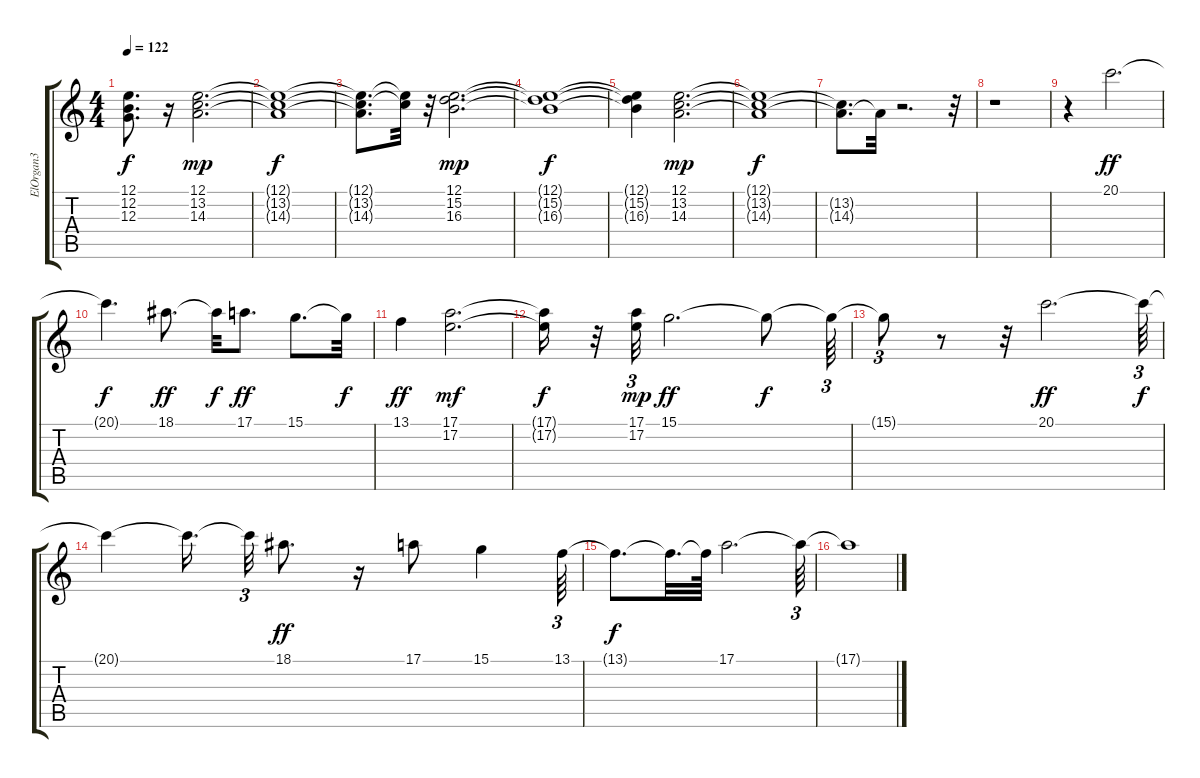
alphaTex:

\track ("ElOrgan3" "ElOrgan3") {instrument rockorgan}
\staff {score tabs}
\tuning (E4 B3 G3 D3 A2 E2) {hide}
\ts (4 4)
\tempo 122
\clef g2
\ks c
(12.1{t} 12.2{t} 12.3{t}).8{d dy f} r.16 (12.1 13.2 14.3).2{d dy mp} |
(12.1{t} 13.2{t} 14.3{t}).1{dy f} |
(12.1{t} 13.2{t} 14.3{t}).8{d} (12.1{t} 13.2{t}).32 r.32 (12.1 15.2 16.3).2{d dy mp} |
(12.1{t} 15.2{t} 16.3{t}).1{dy f} |
(12.1{t} 15.2{t} 16.3{t}).4 (12.1 13.2 14.3).2{d dy mp} |
(12.1{t} 13.2{t} 14.3{t}).1{dy f} |
(13.2{t} 14.3{t}).8{d} 14.3{t}.32 r.2{d} r.32 |
r.1 |
r.4 20.1.2{d dy ff volume 9 balance 8} |
20.1{t}.4{d dy f} 18.1.8{d dy ff} 18.1{t}.32{dy f} 17.1.8{d dy ff} 15.1.8{d} 15.1{t}.32{dy f} |
13.1.4{dy ff} (17.1 17.2).2{d dy mf} |
(17.1{t} 17.2{t}).16{dy f} r.32 (17.1 17.2).32{tu (3 2) dy mp} 15.1.2{d dy ff} 15.1{t}.8{dy f} 15.1{t}.64{tu (3 2)} |
15.1{t}.8{tu (3 2)} r.8 r.32 20.1.2{d dy ff} 20.1{t}.64{tu (3 2) dy f} |
20.1{t}.4 20.1{t}.16{d} 20.1{t}.32{tu (3 2)} 18.1.8{d dy ff} r.16 17.1.8 15.1.4 13.1.64{tu (3 2)} |
13.1{t}.8{d dy f} 13.1{t}.32{d} 13.1{t}.64 17.1.2{d} 17.1{t}.64{tu (3 2)} |
17.1{t}.1
